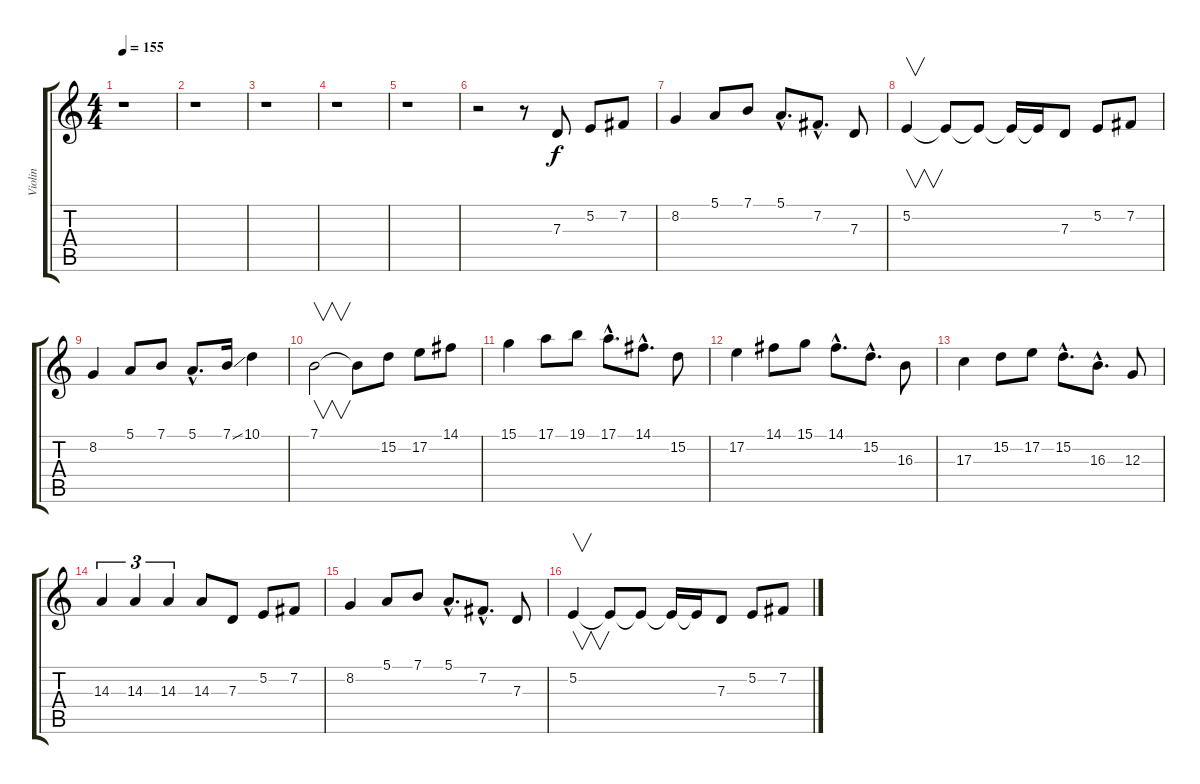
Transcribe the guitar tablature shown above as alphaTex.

\track ("Violin" "Violin") {instrument violin}
\staff {score tabs}
\tuning (E4 B3 G3 D3 A2 E2) {hide}
\ts (4 4)
\tempo 155
\clef g2
\ks c
r.1{dy f instrument violin} |
r.1 |
r.1 |
r.1 |
r.1 |
r.2 r.8 7.3.8 5.2.8 7.2.8 |
8.2.4 5.1.8 7.1.8 5.1{hac}.8{d} 7.2{hac}.8{d} 7.3.8 |
5.2.4{v} 5.2{t}.8 5.2{t}.8 5.2{t}.16 5.2{t}.16 7.3.8 5.2.8 7.2.8 |
8.2.4 5.1.8 7.1.8 5.1{hac}.8{d} 7.1{ss}.16 10.1.4 |
7.1.2{v} 7.1{t}.8 15.2.8 17.2.8 14.1.8 |
15.1.4 17.1.8 19.1.8 17.1{hac}.8{d} 14.1{hac}.8{d} 15.2.8 |
17.2.4 14.1.8 15.1.8 14.1{hac}.8{d} 15.2{hac}.8{d} 16.3.8 |
17.3.4 15.2.8 17.2.8 15.2{hac}.8{d} 16.3{hac}.8{d} 12.3.8 |
14.3.4{tu (3 2)} 14.3.4{tu (3 2)} 14.3.4{tu (3 2)} 14.3.8 7.3.8 5.2.8 7.2.8 |
8.2.4 5.1.8 7.1.8 5.1{hac}.8{d} 7.2{hac}.8{d} 7.3.8 |
5.2.4{v} 5.2{t}.8 5.2{t}.8 5.2{t}.16 5.2{t}.16 7.3.8 5.2.8 7.2.8
